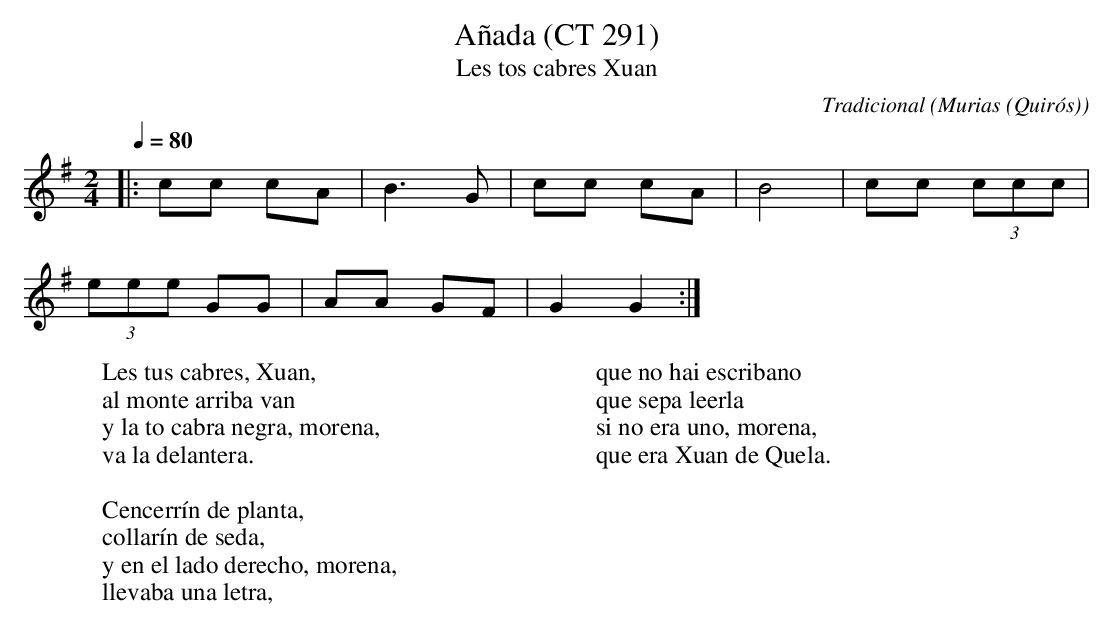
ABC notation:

X:1
T:Añada (CT 291)
T:Les tos cabres Xuan
C:Tradicional
O:Murias (Quirós)
M:2/4
L:1/8
Q:1/4=80
K:G
|:cc cA|B3G|cc cA|B4|cc (3ccc|
(3eee GG|AA GF|G2 G2:|
W:Les tus cabres, Xuan,
W:al monte arriba van
W:y la to cabra negra, morena,
W:va la delantera.
W:
W:Cencerrín de planta,
W:collarín de seda,
W:y en el lado derecho, morena,
W:llevaba una letra,
W:
W:que no hai escribano
W:que sepa leerla
W:si no era uno, morena,
W:que era Xuan de Quela.
W:
